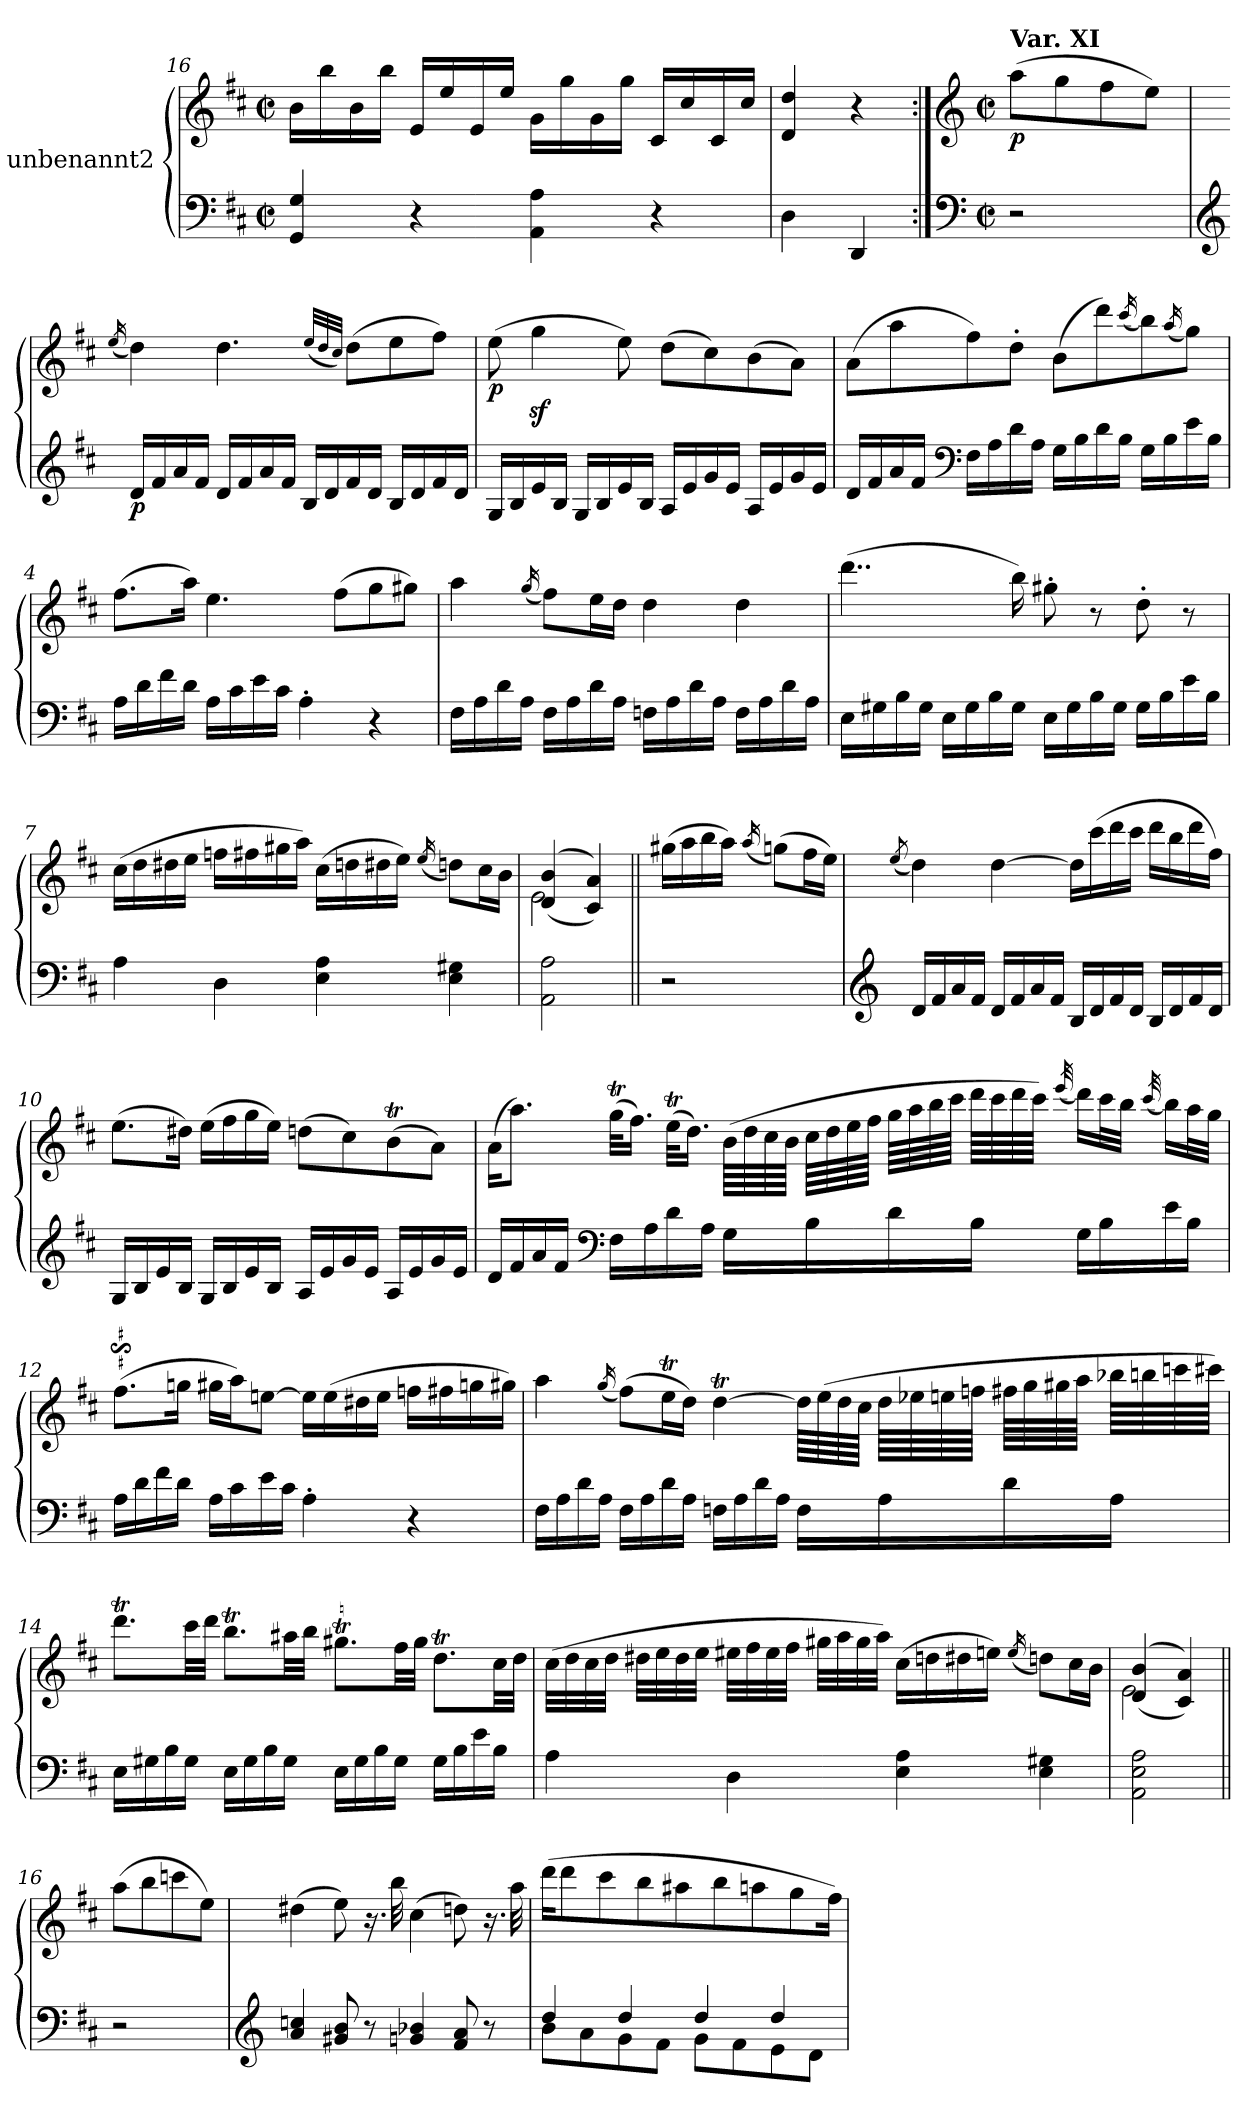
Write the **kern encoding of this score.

**kern	**kern	**dynam
*part1	*part1	*part1
*staff2	*staff1	*staff1/2
*I"unbenannt2	*	*
*clefF4	*clefG2	*
*k[f#c#]	*k[f#c#]	*
*M2/2	*M2/2	*
*met(c|)	*met(c|)	*
=16	=16	=16
4GG/ 4G/	16b\LL	.
.	16bb\	.
.	16b\	.
.	16bb\JJ	.
4r	16e/LL	.
.	16ee/	.
.	16e/	.
.	16ee/JJ	.
4AA\ 4A\	16g\LL	.
.	16gg\	.
.	16g\	.
.	16gg\JJ	.
4r	16c#/LL	.
.	16cc#/	.
.	16c#/	.
.	16cc#/JJ	.
=17	=17	=17
4D\	4d/ 4dd/	.
4DD/	4r	.
=:|!	=:|!	=:|!
*clefF4	*clefG2	*
*M2/2	*M2/2	*
*met(c|)	*met(c|)	*
!	!LO:TX:a:B:t=Var. XI	!
!	!	!LO:DY:b
2r	(>8aa\L	p
.	8gg\	.
.	8ff#\	.
.	8ee\J)	.
=1	=1	=1
*clefG2	*	*
.	(<16qee/	.
!	!	!LO:DY:b=2
16d/LL	4dd\)	p
16f#/	.	.
16a/	.	.
16f#/JJ	.	.
16d/LL	4.dd\	.
16f#/	.	.
16a/	.	.
16f#/JJ	.	.
16B/LL	.	.
16d/	.	.
.	(<32qee/LLL	.
.	32qdd/	.
.	32qcc#/JJJ)	.
16f#/	(>8dd\L	.
16d/JJ	.	.
16B/LL	8ee\	.
16d/	.	.
16f#/	8ff#\J)	.
16d/JJ	.	.
=2	=2	=2
!	!	!LO:DY:b
16G/LL	(>8ee\	p
16B/	.	.
16e/	4ggz<\	.
16B/JJ	.	.
16G/LL	.	.
16B/	.	.
16e/	8ee\)	.
16B/JJ	.	.
16A/LL	(>8dd\L	.
16e/	.	.
16g/	8cc#\)	.
16e/JJ	.	.
16A/LL	(>8b\	.
16e/	.	.
16g/	8a\J)	.
16e/JJ	.	.
=3	=3	=3
16d/LL	(>8a\L	.
16f#/	.	.
16a/	8aa\	.
16f#/JJ	.	.
*clefF4	*	*
16F#\LL	8ff#\)	.
16A\	.	.
16d\	8dd'\J	.
16A\JJ	.	.
16G\LL	(>8b\L	.
16B\	.	.
16d\	8ddd\)	.
16B\JJ	.	.
.	(<16qccc#/	.
16G\LL	8bb\)	.
16B\	.	.
.	(<16qaa/	.
16e\	8gg\J)	.
16B\JJ	.	.
=4	=4	=4
16A\LL	(>8.ff#\L	.
16d\	.	.
16f#\	.	.
16d\JJ	16aa\Jk)	.
16A\LL	4.ee\	.
16c#\	.	.
16e\	.	.
16c#\JJ	.	.
4A'\	.	.
.	(>8ff#\L	.
4r	8gg\	.
.	8gg#X\J)	.
=5	=5	=5
16F#\LL	4aa\	.
16A\	.	.
16d\	.	.
16A\JJ	.	.
.	(<16qgg/	.
16F#\LL	8ff#\L)	.
16A\	.	.
16d\	16ee\L	.
16A\JJ	16dd\JJ	.
16Fn\LL	4dd\	.
16A\	.	.
16d\	.	.
16A\JJ	.	.
16F\LL	4dd\	.
16A\	.	.
16d\	.	.
16A\JJ	.	.
=6	=6	=6
16E\LL	(>4..ddd\	.
16G#X\	.	.
16B\	.	.
16G#\JJ	.	.
16E\LL	.	.
16G#\	.	.
16B\	.	.
16G#\JJ	16bb\)	.
16E\LL	8gg#X'\	.
16G#\	.	.
16B\	8r	.
16G#\JJ	.	.
16G#\LL	8dd'\	.
16B\	.	.
16e\	8r	.
16B\JJ	.	.
=7	=7	=7
4A\	(>16cc#\LL	.
.	16dd\	.
.	16dd#X\	.
.	16ee\JJ	.
4D\	16ffn\LL	.
.	16ff#X\	.
.	16gg#X\	.
.	16aa\JJ)	.
4E\ 4A\	(>16cc#\LL	.
.	16ddn\	.
.	16dd#X\	.
.	16ee\JJ)	.
.	(<16qee/	.
4E\ 4G#X\	8ddn\L)	.
.	16cc#\L	.
.	16b\JJ	.
=8	=8	=8
*	*^	*
2AA\ 2A\	(>(<4d/ 4b/	2e\	.
.	4c#/ 4a/))	.	.
*	*v	*v	*
=8X1||	=8X1||	=8X1||
2r	(>16gg#X\LL	.
.	16aa\	.
.	16bb\	.
.	16aa\JJ)	.
.	(<16qaa/	.
.	(>8ggn\L)	.
.	16ff#\L	.
.	16ee\JJ)	.
=9	=9	=9
*clefG2	*	*
.	(<8qee/	.
16d/LL	4dd\)	.
16f#/	.	.
16a/	.	.
16f#/JJ	.	.
16d/LL	[4dd\	.
16f#/	.	.
16a/	.	.
16f#/JJ	.	.
16B/LL	16dd\LL]	.
16d/	(>16ccc#\	.
16f#/	16ddd\	.
16d/JJ	16ccc#\JJ	.
16B/LL	16ddd\LL	.
16d/	16bb\	.
16f#/	16ddd\	.
16d/JJ	16ff#\JJ)	.
=10	=10	=10
16G/LL	(>8.ee\L	.
16B/	.	.
16e/	.	.
16B/JJ	16dd#X\Jk)	.
16G/LL	(>16ee\LL	.
16B/	16ff#\	.
16e/	16gg\	.
16B/JJ	16ee\JJ)	.
16A/LL	(>8ddn\L	.
16e/	.	.
16g/	8cc#\)	.
16e/JJ	.	.
16A/LL	(>8bT\	.
16e/	.	.
16g/	8a\J)	.
16e/JJ	.	.
=11	=11	=11
16d/LL	(>16a\KL	.
16f#/	8.aa\J)	.
16a/	.	.
16f#/JJ	.	.
*clefF4	*	*
16F#\LL	(>32ggT\KLL	.
.	16.ff#\JJ)	.
16A\	.	.
16d\	(>32eeT\KLL	.
.	16.dd\JJ)	.
16A\JJ	.	.
16G\LL	(>64b\LLLL	.
.	64dd\	.
.	64cc#\	.
.	64b\JJJJ	.
16B\	64cc#\LLLL	.
.	64dd\	.
.	64ee\	.
.	64ff#\JJJJ	.
16d\	64gg\LLLL	.
.	64aa\	.
.	64bb\	.
.	64ccc#\JJJJ	.
16B\JJ	64ddd\LLLL	.
.	64ccc#\	.
.	64ddd\	.
.	64ccc#\JJJJ)	.
.	(<32qeee/	.
16G\LL	16ddd\LL)	.
16B\	32ccc#\L	.
.	32bb\JJJ	.
.	(<32qccc#/	.
16e\	16bb\LL)	.
16B\JJ	32aa\L	.
.	32gg\JJJ	.
=12	=12	=12
16A\LL	(>8.ff#s$sS\L	.
16d\	.	.
16f#\	.	.
16d\JJ	16gg\Jk	.
16A\LL	16gg#X\LL	.
16c#\	16aa\J)	.
16e\	[8ee\J	.
16c#\JJ	.	.
4A'\	16ee\LL]	.
.	(>16ee\	.
.	16dd#X\	.
.	16ee\JJ	.
4r	16ffn\LL	.
.	16ff#X\	.
.	16ggn\	.
.	16gg#X\JJ)	.
=13	=13	=13
16F#\LL	4aa\	.
16A\	.	.
16d\	.	.
16A\JJ	.	.
.	(<16qgg/	.
16F#\LL	(>8ff#\L)	.
16A\	.	.
16d\	16eeT\L	.
16A\JJ	16dd\JJ)	.
16Fn\LL	[4ddT\	.
16A\	.	.
16d\	.	.
16A\JJ	.	.
16F\LL	64dd\LLLL]	.
.	(>64ee\	.
.	64dd\	.
.	64cc#\JJJJ	.
16A\	64dd\LLLL	.
.	64ee-X\	.
.	64een\	.
.	64ffn\JJJJ	.
16d\	64ff#X\LLLL	.
.	64gg\	.
.	64gg#X\	.
.	64aa\JJJJ	.
16A\JJ	64bb-X\LLLL	.
.	64bbn\	.
.	64cccn\	.
.	64ccc#X\JJJJ)	.
=14	=14	=14
16E\LL	8.dddT\L	.
16G#X\	.	.
16B\	.	.
16G#\JJ	32ccc#\LL	.
.	32ddd\JJJ	.
16E\LL	8.bbT\L	.
16G#\	.	.
16B\	.	.
16G#\JJ	32aa#X\LL	.
.	32bb\JJJ	.
16E\LL	8.gg#Xt\L	.
16G#\	.	.
16B\	.	.
16G#\JJ	32ff#\LL	.
.	32gg#\JJJ	.
16G#\LL	8.ddT\L	.
16B\	.	.
16e\	.	.
16B\JJ	32cc#\LL	.
.	32dd\JJJ	.
=15	=15	=15
4A\	(>32cc#\LLL	.
.	32dd\	.
.	32cc#\	.
.	32dd\JJJ	.
.	32dd#X\LLL	.
.	32ee\	.
.	32dd#\	.
.	32ee\JJJ	.
4D\	32ee#X\LLL	.
.	32ff#\	.
.	32ee#\	.
.	32ff#\JJJ	.
.	32gg#X\LLL	.
.	32aa\	.
.	32gg#\	.
.	32aa\JJJ)	.
4E\ 4A\	(>16cc#\LL	.
.	16ddn\	.
.	16dd#X\	.
.	16een\JJ)	.
.	(<16qee/	.
4E\ 4G#X\	8ddn\L)	.
.	16cc#\L	.
.	16b\JJ	.
=16	=16	=16
*	*^	*
2AA\ 2E\ 2A\	(>(<4d/ 4b/	2e\	.
.	4c#/ 4a/))	.	.
*	*v	*v	*
=16X2||	=16X2||	=16X2||
2r	(>8aa\L	.
.	8bb\	.
.	8cccn\	.
.	8ee\J)	.
=17	=17	=17
*clefG2	*	*
4a/ 4ccn/	(>4dd#X\	.
8g#X/ 8b/	8ee\)	.
8r	16.r	.
.	32bb\	.
4gn/ 4b-X/	(>4cc#\	.
8f#/ 8a/	8ddn\)	.
8r	16.r	.
.	32aa\	.
=18	=18	=18
*^	*	*
4dd/	8b\L	(>16ddd\KL	.
.	.	8ddd\	.
.	8a\	.	.
.	.	8ccc#\	.
4dd/	8g\	.	.
.	.	8bb\	.
.	8f#\J	.	.
.	.	8aa#X\	.
4dd/	8g\L	.	.
.	.	8bb\	.
.	8f#\	.	.
.	.	8aan\	.
4dd/	8e\	.	.
.	.	8gg\	.
.	8d\J	.	.
.	.	16ff#\Jk)	.
*v	*v	*	*
=	=	=
*-	*-	*-
